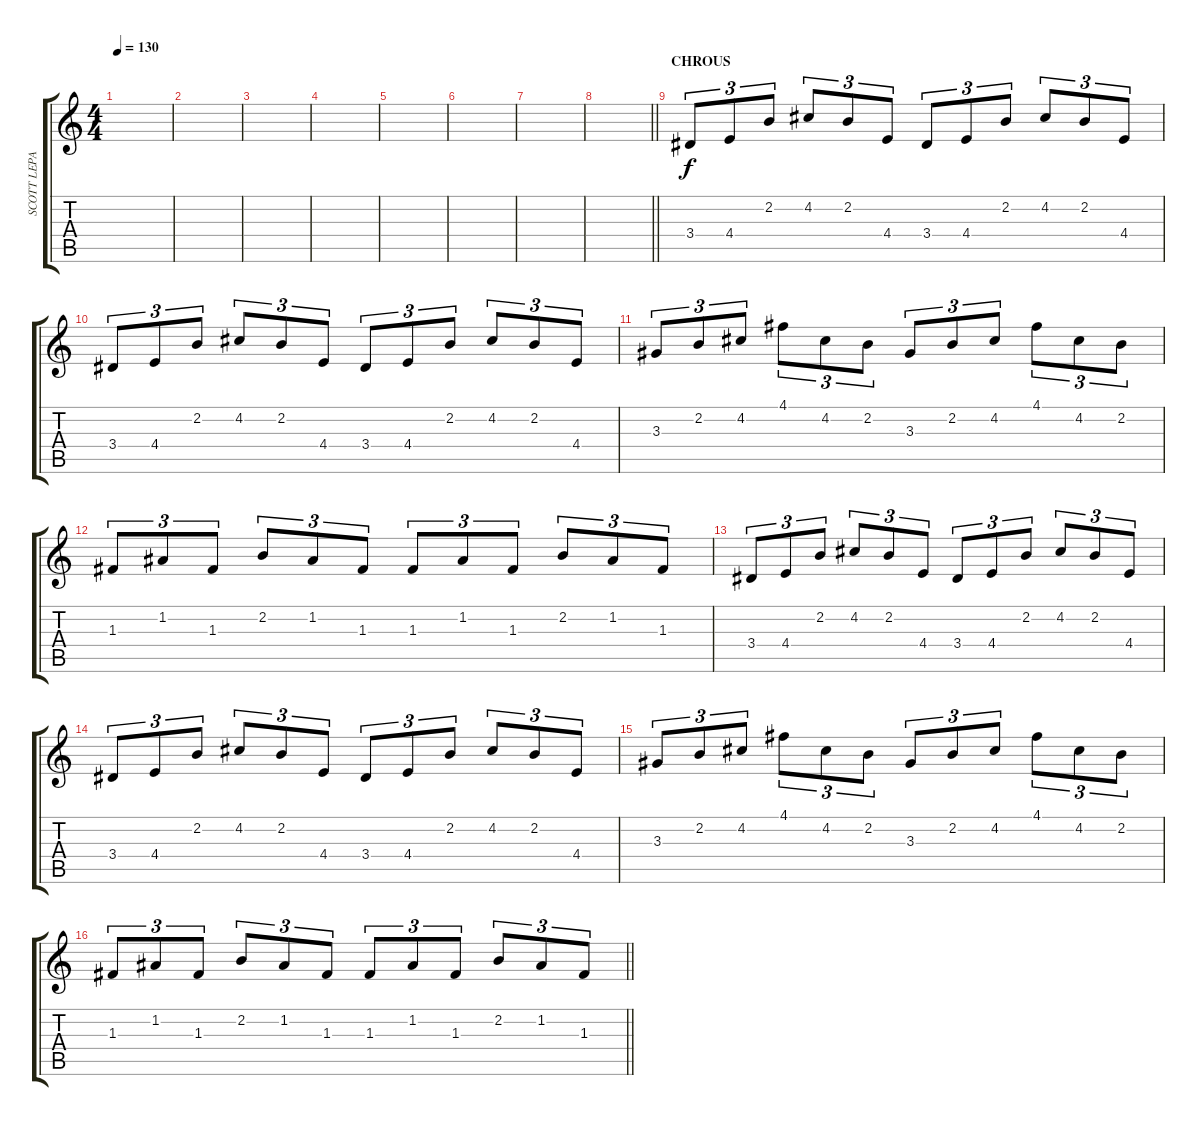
\track ("SCOTT LEPAGE" "SCOTT LEPA") {instrument distortionguitar}
\staff {score tabs}
\tuning (D4 A3 F3 C3 G2 C2) {hide}
\ts (4 4)
\tempo 130
\clef g2
\ks c
|
|
|
|
|
|
|
\barLineRight lightlight
|
\section ("" "CHROUS")
3.4.8{tu (3 2)} 4.4.8{tu (3 2)} 2.2.8{tu (3 2)} 4.2.8{tu (3 2)} 2.2.8{tu (3 2)} 4.4.8{tu (3 2)} 3.4.8{tu (3 2)} 4.4.8{tu (3 2)} 2.2.8{tu (3 2)} 4.2.8{tu (3 2)} 2.2.8{tu (3 2)} 4.4.8{tu (3 2)} |
3.4.8{tu (3 2)} 4.4.8{tu (3 2)} 2.2.8{tu (3 2)} 4.2.8{tu (3 2)} 2.2.8{tu (3 2)} 4.4.8{tu (3 2)} 3.4.8{tu (3 2)} 4.4.8{tu (3 2)} 2.2.8{tu (3 2)} 4.2.8{tu (3 2)} 2.2.8{tu (3 2)} 4.4.8{tu (3 2)} |
3.3.8{tu (3 2)} 2.2.8{tu (3 2)} 4.2.8{tu (3 2)} 4.1.8{tu (3 2)} 4.2.8{tu (3 2)} 2.2.8{tu (3 2)} 3.3.8{tu (3 2)} 2.2.8{tu (3 2)} 4.2.8{tu (3 2)} 4.1.8{tu (3 2)} 4.2.8{tu (3 2)} 2.2.8{tu (3 2)} |
1.3.8{tu (3 2)} 1.2.8{tu (3 2)} 1.3.8{tu (3 2)} 2.2.8{tu (3 2)} 1.2.8{tu (3 2)} 1.3.8{tu (3 2)} 1.3.8{tu (3 2)} 1.2.8{tu (3 2)} 1.3.8{tu (3 2)} 2.2.8{tu (3 2)} 1.2.8{tu (3 2)} 1.3.8{tu (3 2)} |
3.4.8{tu (3 2)} 4.4.8{tu (3 2)} 2.2.8{tu (3 2)} 4.2.8{tu (3 2)} 2.2.8{tu (3 2)} 4.4.8{tu (3 2)} 3.4.8{tu (3 2)} 4.4.8{tu (3 2)} 2.2.8{tu (3 2)} 4.2.8{tu (3 2)} 2.2.8{tu (3 2)} 4.4.8{tu (3 2)} |
3.4.8{tu (3 2)} 4.4.8{tu (3 2)} 2.2.8{tu (3 2)} 4.2.8{tu (3 2)} 2.2.8{tu (3 2)} 4.4.8{tu (3 2)} 3.4.8{tu (3 2)} 4.4.8{tu (3 2)} 2.2.8{tu (3 2)} 4.2.8{tu (3 2)} 2.2.8{tu (3 2)} 4.4.8{tu (3 2)} |
3.3.8{tu (3 2)} 2.2.8{tu (3 2)} 4.2.8{tu (3 2)} 4.1.8{tu (3 2)} 4.2.8{tu (3 2)} 2.2.8{tu (3 2)} 3.3.8{tu (3 2)} 2.2.8{tu (3 2)} 4.2.8{tu (3 2)} 4.1.8{tu (3 2)} 4.2.8{tu (3 2)} 2.2.8{tu (3 2)} |
\barLineRight lightlight
1.3.8{tu (3 2)} 1.2.8{tu (3 2)} 1.3.8{tu (3 2)} 2.2.8{tu (3 2)} 1.2.8{tu (3 2)} 1.3.8{tu (3 2)} 1.3.8{tu (3 2)} 1.2.8{tu (3 2)} 1.3.8{tu (3 2)} 2.2.8{tu (3 2)} 1.2.8{tu (3 2)} 1.3.8{tu (3 2)}
